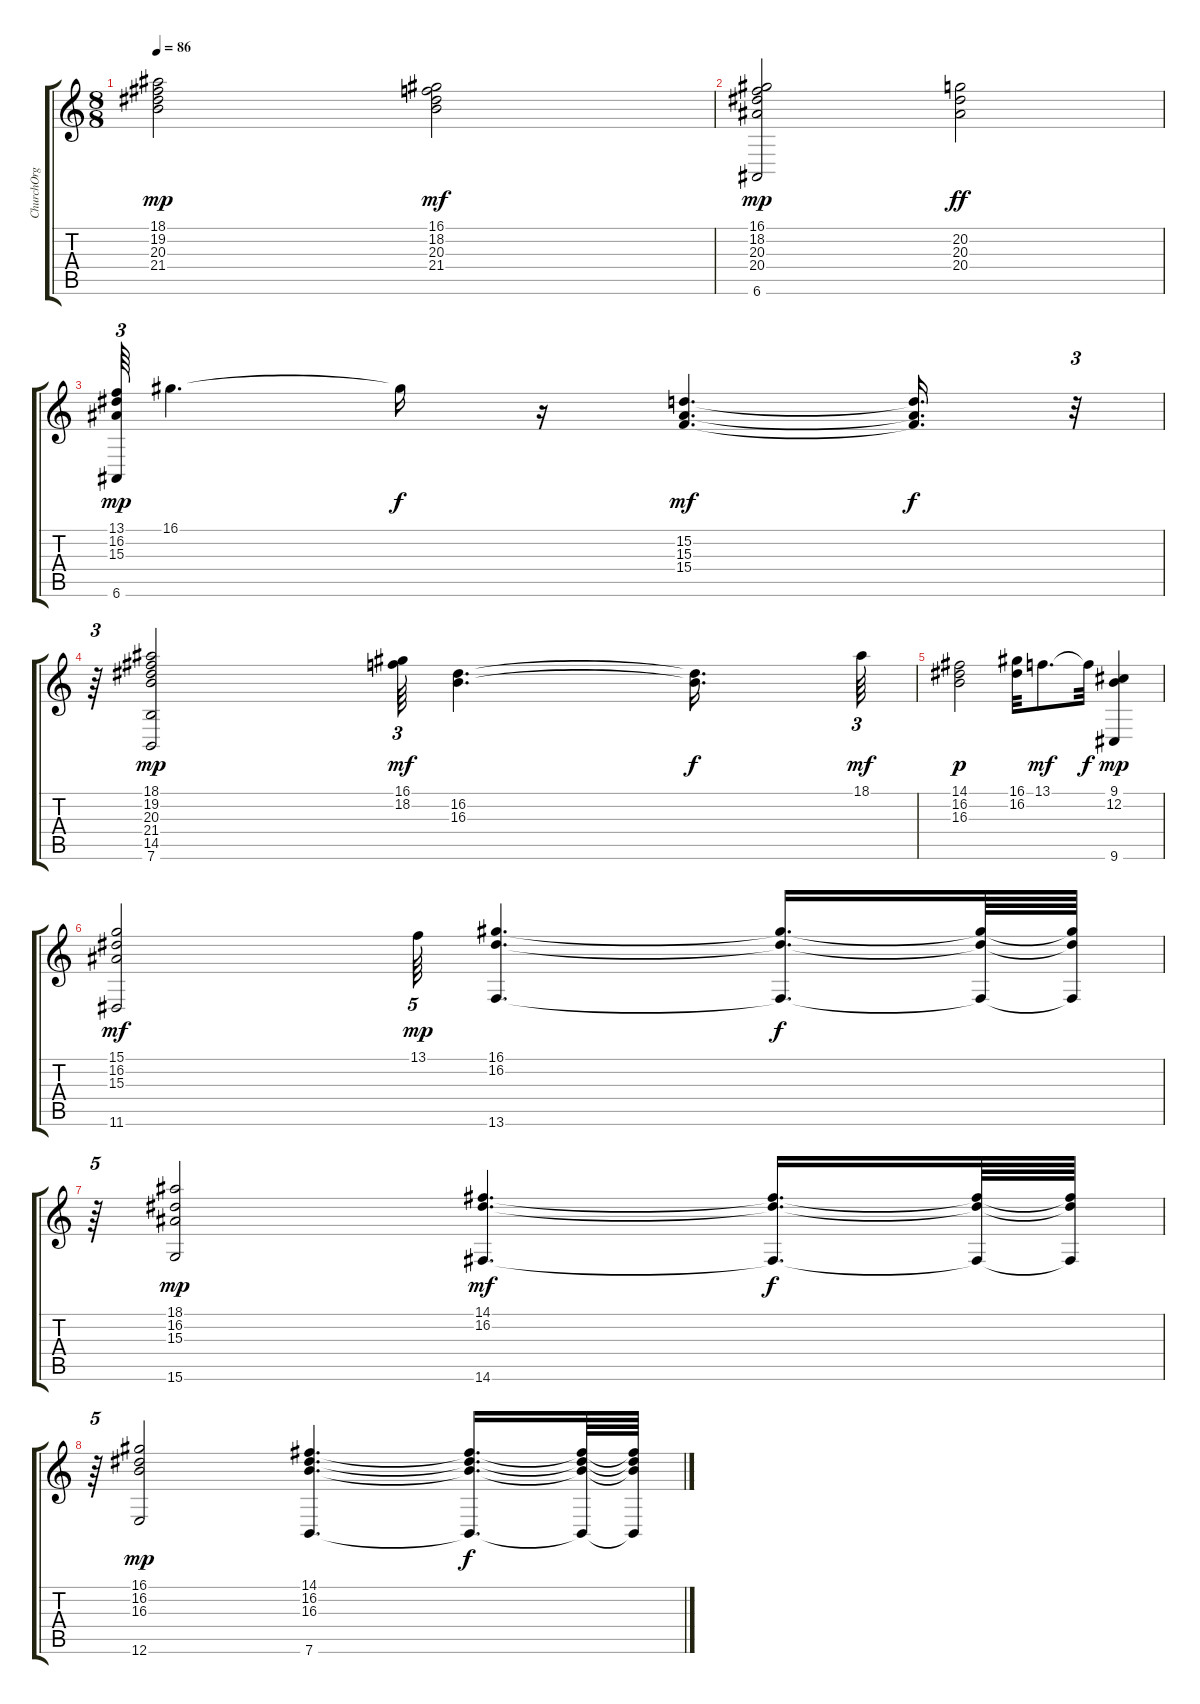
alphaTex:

\track ("ChurchOrg" "ChurchOrg") {instrument churchorgan}
\staff {score tabs}
\tuning (E4 B3 G3 D3 A2 E2) {hide}
\ts (8 8)
\tempo 86
\clef g2
\ks c
(18.1 19.2 20.3 21.4).2{dy mp} (16.1 18.2 20.3 21.4).2{dy mf} |
(16.1 18.2 20.3 20.4 6.6).2{dy mp} (20.2 20.3 20.4).2{dy ff} |
(13.1 16.2 15.3 6.6).64{tu (3 2) dy mp} 16.1.4{d} 16.1{t}.16{dy f} r.16 (15.2 15.3 15.4).4{d dy mf} (15.2{t} 15.3{t} 15.4{t}).16{d dy f} r.32{tu (3 2)} |
r.64{tu (3 2)} (18.1 19.2 20.3 21.4 14.5 7.6).2{dy mp} (16.1 18.2).64{tu (3 2) dy mf} (16.2 16.3).4{d} (16.2{t} 16.3{t}).16{d dy f} 18.1.64{tu (3 2) dy mf} |
(14.1 16.2 16.3).2{dy p} (16.1 16.2).32 13.1.8{d dy mf} 13.1{t}.32{dy f} (9.1 12.2 9.6).4{dy mp} |
(15.1 16.2 15.3 11.6).2{dy mf volume 12} 13.1.64{tu (5 4) dy mp volume 12} (16.1 16.2 13.6).4{d} (16.1{t} 16.2{t} 13.6{t}).16{d dy f} (16.1{t} 16.2{t} 13.6{t}).64 (16.1{t} 16.2{t} 13.6{t}).64 |
r.64{tu (5 4)} (18.1 16.2 15.3 15.6).2{dy mp} (14.1 16.2 14.6).4{d dy mf} (14.1{t} 16.2{t} 14.6{t}).16{d dy f} (14.1{t} 16.2{t} 14.6{t}).64 (14.1{t} 16.2{t} 14.6{t}).64 |
r.64{tu (5 4)} (16.1 16.2 16.3 12.6).2{dy mp} (14.1 16.2 16.3 7.6).4{d} (14.1{t} 16.2{t} 16.3{t} 7.6{t}).16{d dy f} (14.1{t} 16.2{t} 16.3{t} 7.6{t}).64 (14.1{t} 16.2{t} 16.3{t} 7.6{t}).64
